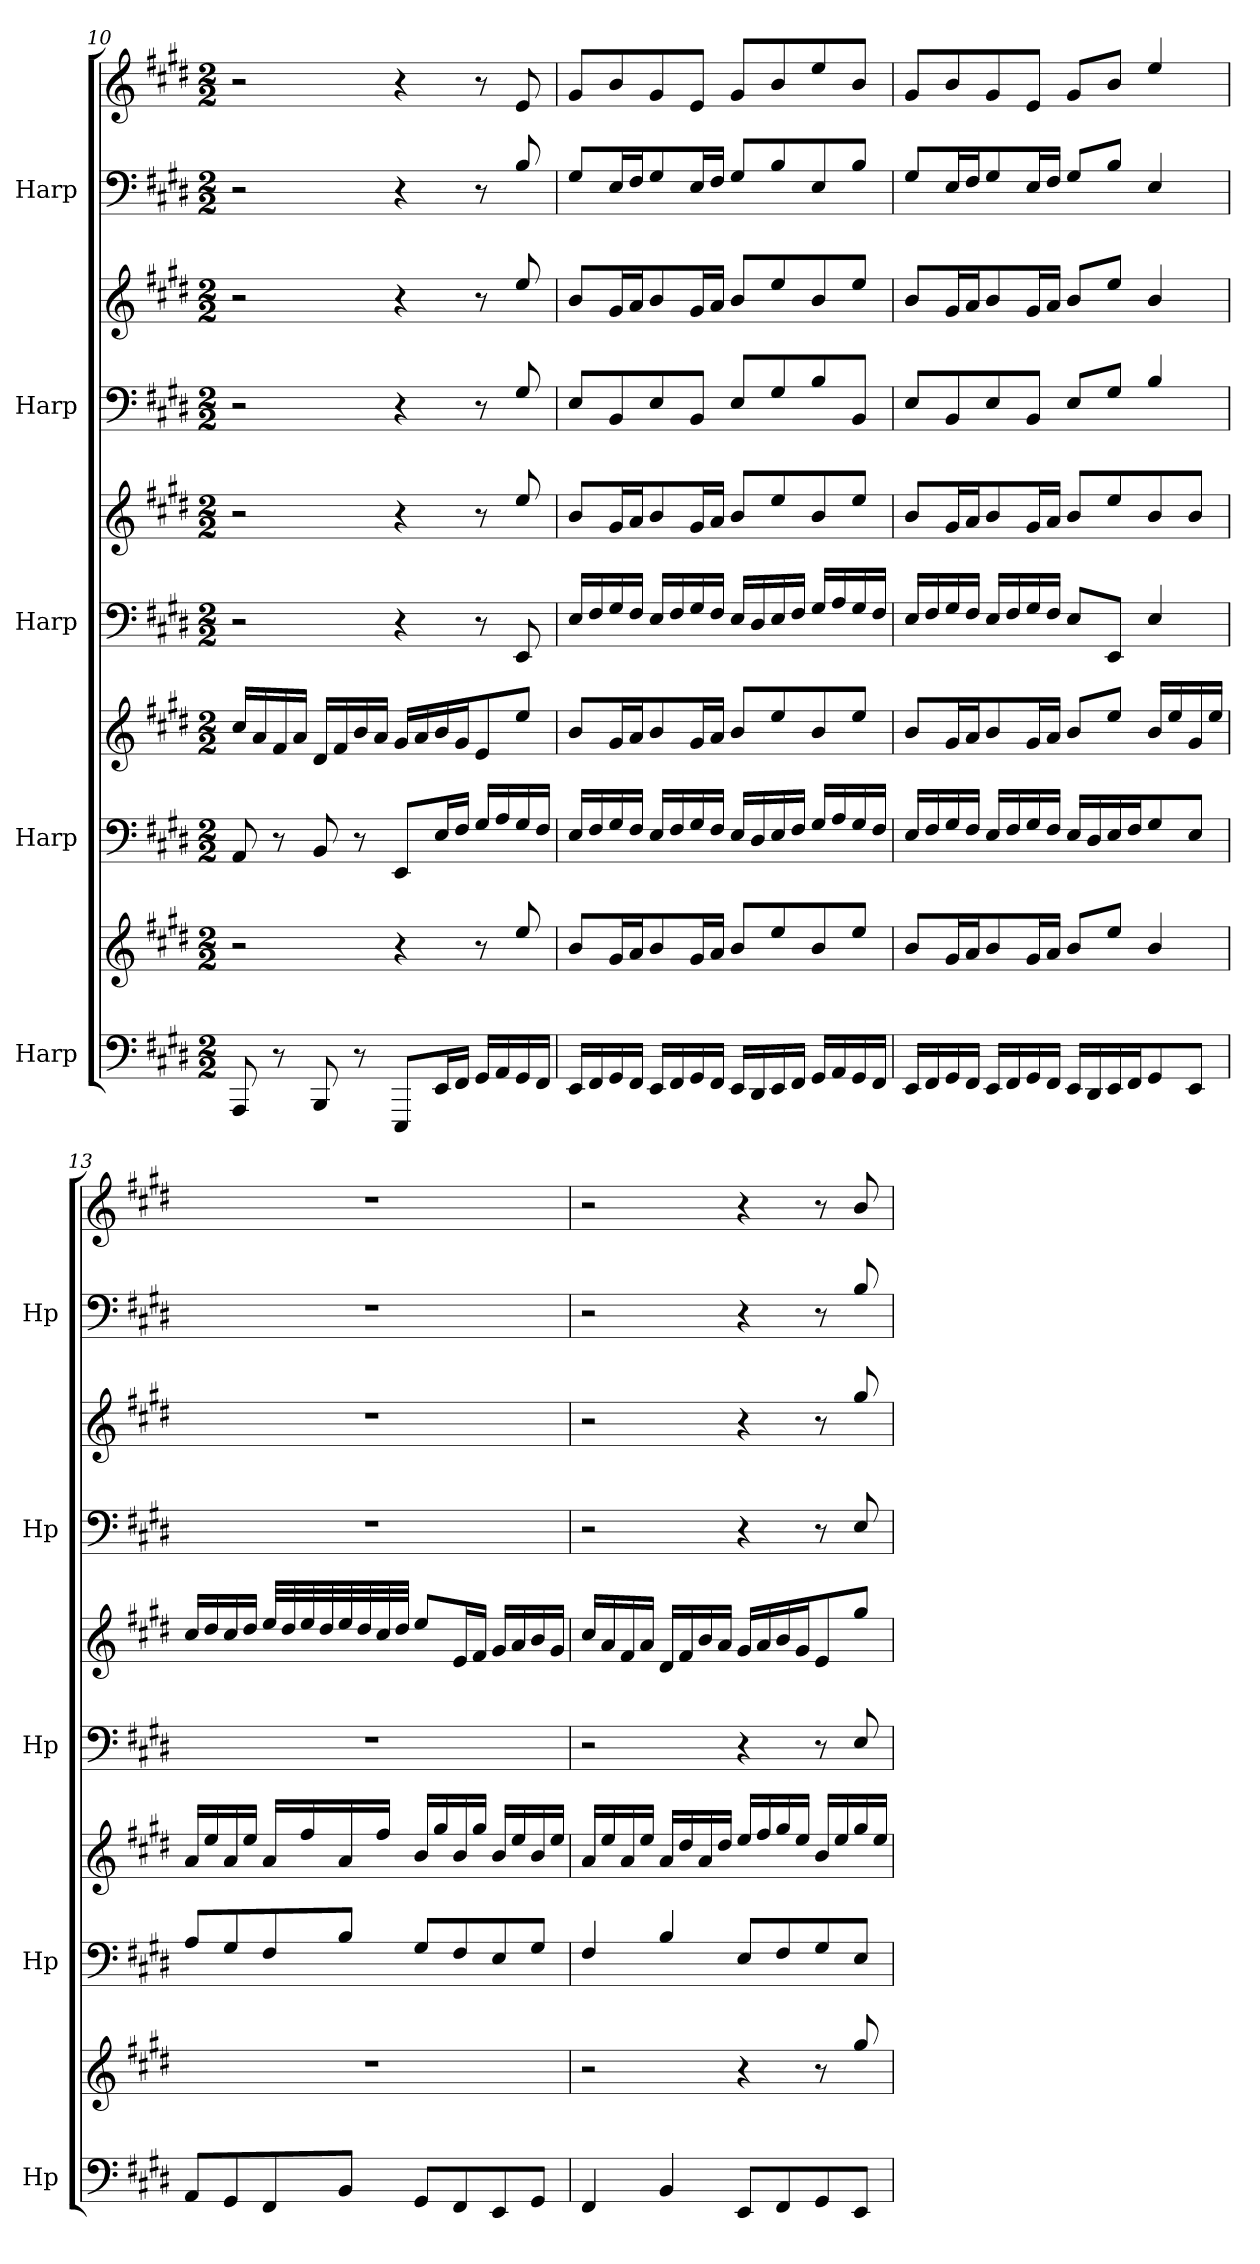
**kern	**kern	**kern	**kern	**kern	**kern	**kern	**kern	**kern	**kern
*part5	*part5	*part4	*part4	*part3	*part3	*part2	*part2	*part1	*part1
*staff10	*staff9	*staff8	*staff7	*staff6	*staff5	*staff4	*staff3	*staff2	*staff1
*I"Harp	*	*I"Harp	*	*I"Harp	*	*I"Harp	*	*I"Harp	*
*I'Hp	*	*I'Hp	*	*I'Hp	*	*I'Hp	*	*I'Hp	*
*clefF4	*clefG2	*clefF4	*clefG2	*clefF4	*clefG2	*clefF4	*clefG2	*clefF4	*clefG2
*k[f#c#g#d#]	*k[f#c#g#d#]	*k[f#c#g#d#]	*k[f#c#g#d#]	*k[f#c#g#d#]	*k[f#c#g#d#]	*k[f#c#g#d#]	*k[f#c#g#d#]	*k[f#c#g#d#]	*k[f#c#g#d#]
*M2/2	*M2/2	*M2/2	*M2/2	*M2/2	*M2/2	*M2/2	*M2/2	*M2/2	*M2/2
=10	=10	=10	=10	=10	=10	=10	=10	=10	=10
8AAA/	2r	8AA/	16cc#/LL	2r	2r	2r	2r	2r	2r
.	.	.	16a/	.	.	.	.	.	.
8r	.	8r	16f#/	.	.	.	.	.	.
.	.	.	16a/JJ	.	.	.	.	.	.
8BBB/	.	8BB/	16d#/LL	.	.	.	.	.	.
.	.	.	16f#/	.	.	.	.	.	.
8r	.	8r	16b/	.	.	.	.	.	.
.	.	.	16a/JJ	.	.	.	.	.	.
8EEE/L	4r	8EE/L	16g#/LL	4r	4r	4r	4r	4r	4r
.	.	.	16a/	.	.	.	.	.	.
16EE/L	.	16E/L	16b/	.	.	.	.	.	.
16FF#/JJ	.	16F#/JJ	16g#/J	.	.	.	.	.	.
16GG#/LL	8r	16G#/LL	8e/	8r	8r	8r	8r	8r	8r
16AA/	.	16A/	.	.	.	.	.	.	.
16GG#/	8ee/	16G#/	8ee/J	8EE/	8ee/	8G#/	8ee/	8B/	8e/
16FF#/JJ	.	16F#/JJ	.	.	.	.	.	.	.
!!LO:PB:g=z
=11	=11	=11	=11	=11	=11	=11	=11	=11	=11
16EE/LL	8b/L	16E/LL	8b/L	16E/LL	8b/L	8E/L	8b/L	8G#/L	8g#/L
16FF#/	.	16F#/	.	16F#/	.	.	.	.	.
16GG#/	16g#/L	16G#/	16g#/L	16G#/	16g#/L	8BB/	16g#/L	16E/L	8b/
16FF#/JJ	16a/J	16F#/JJ	16a/J	16F#/JJ	16a/J	.	16a/J	16F#/J	.
16EE/LL	8b/	16E/LL	8b/	16E/LL	8b/	8E/	8b/	8G#/	8g#/
16FF#/	.	16F#/	.	16F#/	.	.	.	.	.
16GG#/	16g#/L	16G#/	16g#/L	16G#/	16g#/L	8BB/J	16g#/L	16E/L	8e/J
16FF#/JJ	16a/JJ	16F#/JJ	16a/JJ	16F#/JJ	16a/JJ	.	16a/JJ	16F#/JJ	.
16EE/LL	8b/L	16E/LL	8b/L	16E/LL	8b/L	8E/L	8b/L	8G#/L	8g#/L
16DD#/	.	16D#/	.	16D#/	.	.	.	.	.
16EE/	8ee/	16E/	8ee/	16E/	8ee/	8G#/	8ee/	8B/	8b/
16FF#/JJ	.	16F#/JJ	.	16F#/JJ	.	.	.	.	.
16GG#/LL	8b/	16G#/LL	8b/	16G#/LL	8b/	8B/	8b/	8E/	8ee/
16AA/	.	16A/	.	16A/	.	.	.	.	.
16GG#/	8ee/J	16G#/	8ee/J	16G#/	8ee/J	8BB/J	8ee/J	8B/J	8b/J
16FF#/JJ	.	16F#/JJ	.	16F#/JJ	.	.	.	.	.
=12	=12	=12	=12	=12	=12	=12	=12	=12	=12
16EE/LL	8b/L	16E/LL	8b/L	16E/LL	8b/L	8E/L	8b/L	8G#/L	8g#/L
16FF#/	.	16F#/	.	16F#/	.	.	.	.	.
16GG#/	16g#/L	16G#/	16g#/L	16G#/	16g#/L	8BB/	16g#/L	16E/L	8b/
16FF#/JJ	16a/J	16F#/JJ	16a/J	16F#/JJ	16a/J	.	16a/J	16F#/J	.
16EE/LL	8b/	16E/LL	8b/	16E/LL	8b/	8E/	8b/	8G#/	8g#/
16FF#/	.	16F#/	.	16F#/	.	.	.	.	.
16GG#/	16g#/L	16G#/	16g#/L	16G#/	16g#/L	8BB/J	16g#/L	16E/L	8e/J
16FF#/JJ	16a/JJ	16F#/JJ	16a/JJ	16F#/JJ	16a/JJ	.	16a/JJ	16F#/JJ	.
16EE/LL	8b/L	16E/LL	8b/L	8E/L	8b/L	8E/L	8b/L	8G#/L	8g#/L
16DD#/	.	16D#/	.	.	.	.	.	.	.
16EE/	8ee/J	16E/	8ee/J	8EE/J	8ee/	8G#/J	8ee/J	8B/J	8b/J
16FF#/J	.	16F#/J	.	.	.	.	.	.	.
8GG#/	4b/	8G#/	16b/LL	4E/	8b/	4B/	4b/	4E/	4ee/
.	.	.	16ee/	.	.	.	.	.	.
8EE/J	.	8E/J	16g#/	.	8b/J	.	.	.	.
.	.	.	16ee/JJ	.	.	.	.	.	.
!!LO:PB:g=z
=13	=13	=13	=13	=13	=13	=13	=13	=13	=13
8AA/L	1r	8A/L	16a/LL	1r	16cc#/LL	1r	1r	1r	1r
.	.	.	16ee/	.	16dd#/	.	.	.	.
8GG#/	.	8G#/	16a/	.	16cc#/	.	.	.	.
.	.	.	16ee/JJ	.	16dd#/JJ	.	.	.	.
8FF#/	.	8F#/	16a/LL	.	32ee/LLL	.	.	.	.
.	.	.	.	.	32dd#/	.	.	.	.
.	.	.	16ff#/	.	32ee/	.	.	.	.
.	.	.	.	.	32dd#/	.	.	.	.
8BB/J	.	8B/J	16a/	.	32ee/	.	.	.	.
.	.	.	.	.	32dd#/	.	.	.	.
.	.	.	16ff#/JJ	.	32cc#/	.	.	.	.
.	.	.	.	.	32dd#/JJJ	.	.	.	.
8GG#/L	.	8G#/L	16b/LL	.	8ee/L	.	.	.	.
.	.	.	16gg#/	.	.	.	.	.	.
8FF#/	.	8F#/	16b/	.	16e/L	.	.	.	.
.	.	.	16gg#/JJ	.	16f#/JJ	.	.	.	.
8EE/	.	8E/	16b/LL	.	16g#/LL	.	.	.	.
.	.	.	16ee/	.	16a/	.	.	.	.
8GG#/J	.	8G#/J	16b/	.	16b/	.	.	.	.
.	.	.	16ee/JJ	.	16g#/JJ	.	.	.	.
=14	=14	=14	=14	=14	=14	=14	=14	=14	=14
4FF#/	2r	4F#/	16a/LL	2r	16cc#/LL	2r	2r	2r	2r
.	.	.	16ee/	.	16a/	.	.	.	.
.	.	.	16a/	.	16f#/	.	.	.	.
.	.	.	16ee/JJ	.	16a/JJ	.	.	.	.
4BB/	.	4B/	16a/LL	.	16d#/LL	.	.	.	.
.	.	.	16dd#/	.	16f#/	.	.	.	.
.	.	.	16a/	.	16b/	.	.	.	.
.	.	.	16dd#/JJ	.	16a/JJ	.	.	.	.
8EE/L	4r	8E/L	16ee/LL	4r	16g#/LL	4r	4r	4r	4r
.	.	.	16ff#/	.	16a/	.	.	.	.
8FF#/	.	8F#/	16gg#/	.	16b/	.	.	.	.
.	.	.	16ee/JJ	.	16g#/J	.	.	.	.
8GG#/	8r	8G#/	16b/LL	8r	8e/	8r	8r	8r	8r
.	.	.	16ee/	.	.	.	.	.	.
8EE/J	8gg#/	8E/J	16gg#/	8E/	8gg#/J	8E/	8gg#/	8B/	8b/
.	.	.	16ee/JJ	.	.	.	.	.	.
=	=	=	=	=	=	=	=	=	=
*-	*-	*-	*-	*-	*-	*-	*-	*-	*-
